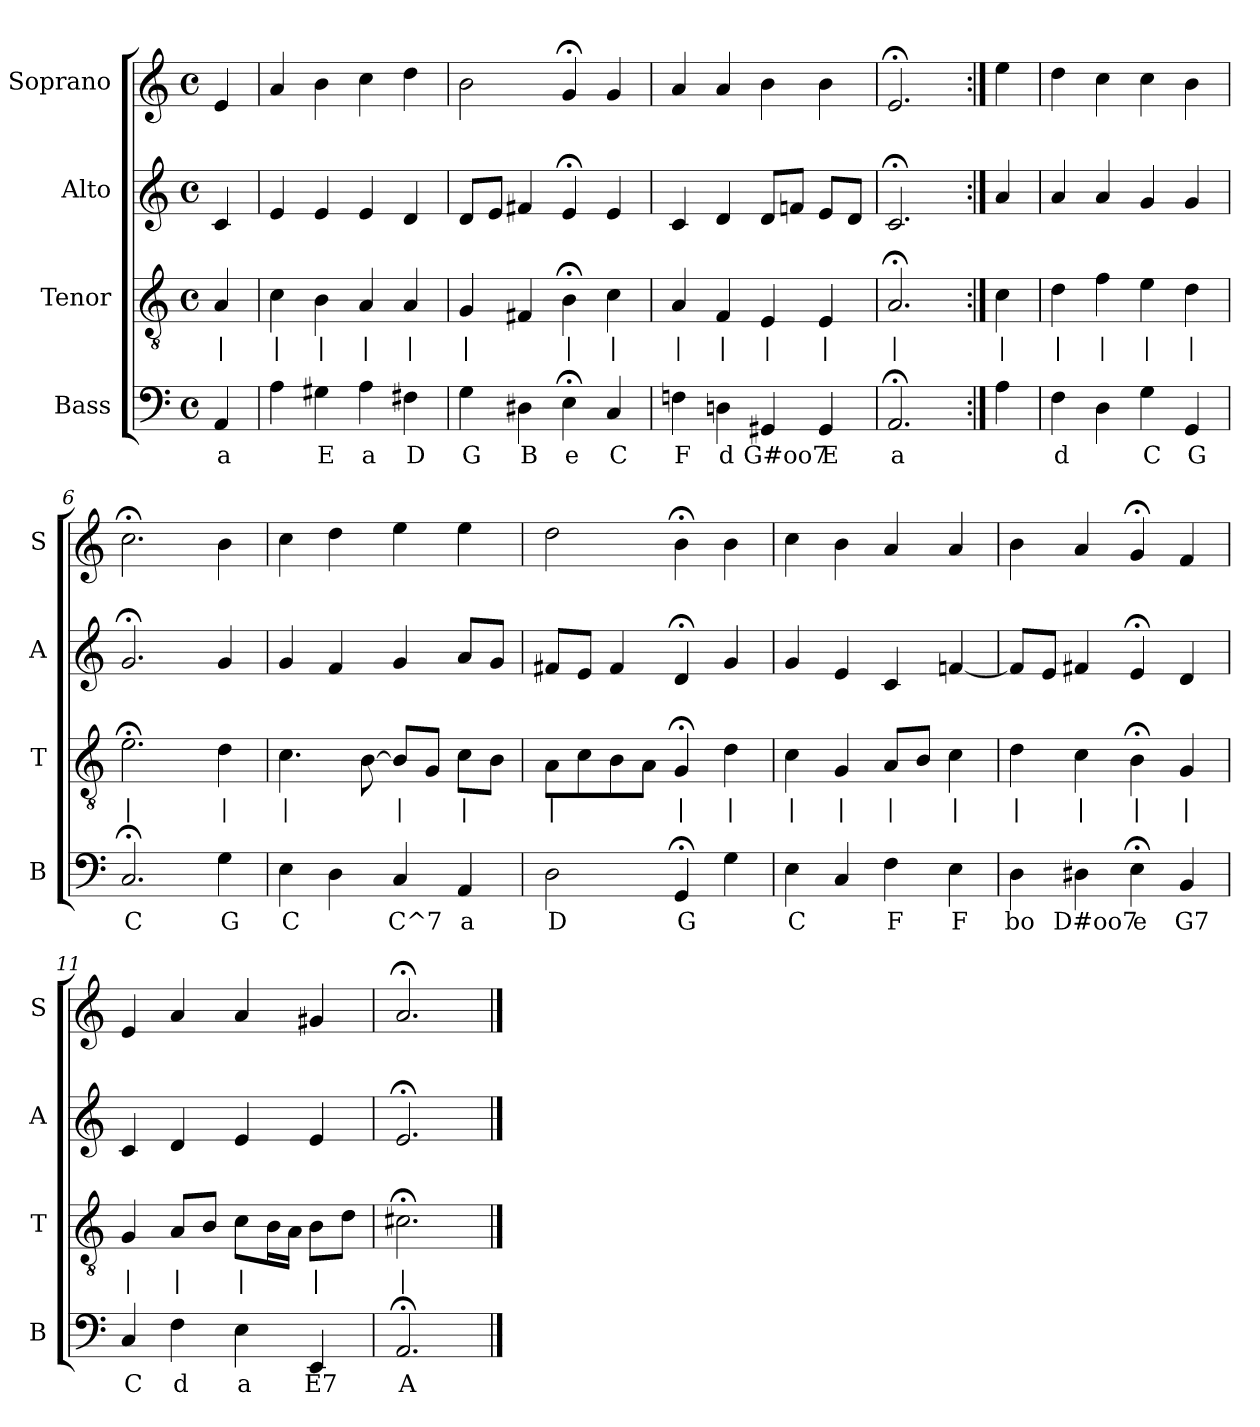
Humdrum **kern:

**kern	**text	**kern	**text	**kern	**kern
*part4	*part4	*part3	*part3	*part2	*part1
*staff4	*staff4	*staff3	*staff3	*staff2	*staff1
*I"Bass	*	*I"Tenor	*	*I"Alto	*I"Soprano
*I'B	*	*I'T	*	*I'A	*I'S
*clefF4	*	*clefGv2	*	*clefG2	*clefG2
*k[]	*	*k[]	*	*k[]	*k[]
*a:	*	*a:	*	*a:	*a:
*M4/4	*	*M4/4	*	*M4/4	*M4/4
*met(c)	*	*met(c)	*	*met(c)	*met(c)
*MM100	*	*MM100	*	*MM100	*MM100
=	=	=	=	=	=
4AA	a	4A	|	4c	4e
=1	=1	=1	=1	=1	=1
4A	.	4c	|	4e	4a
4G#X	E	4B	|	4e	4b
4A	a	4A	|	4e	4cc
4F#X	D	4A	|	4d	4dd
=2	=2	=2	=2	=2	=2
4G	G	4G	|	8dL	2b
.	.	.	.	8eJ	.
4D#X	B	4F#X	.	4f#X	.
4E;<	e	4B;<	|	4e;<	4g;<
4C	C	4c	|	4e	4g
=3	=3	=3	=3	=3	=3
4Fn	F	4A	|	4c	4a
4Dn	d	4F	|	4d	4a
4GG#X	G#oo7	4E	|	8dL	4b
.	.	.	.	8fnJ	.
4GG#	E	4E	|	8eL	4b
.	.	.	.	8dJ	.
=4	=4	=4	=4	=4	=4
2.AA;<	a	2.A;<	|	2.c;<	2.e;<
=:|!	=:|!	=:|!	=:|!	=:|!	=:|!
4A	.	4c	|	4a	4ee
=5	=5	=5	=5	=5	=5
4F	d	4d	|	4a	4dd
4D	.	4f	|	4a	4cc
4G	C	4e	|	4g	4cc
4GG	G	4d	|	4g	4b
=6	=6	=6	=6	=6	=6
2.C;<	C	2.e;<	|	2.g;<	2.cc;<
4G	G	4d	|	4g	4b
=7	=7	=7	=7	=7	=7
4E	C	4.c	|	4g	4cc
4D	.	.	.	4f	4dd
.	.	[8B	.	.	.
4C	C^7	8BL]	|	4g	4ee
.	.	8GJ	.	.	.
4AA	a	8cL	|	8aL	4ee
.	.	8BJ	.	8gJ	.
=8	=8	=8	=8	=8	=8
2D	D	8AL	|	8f#XL	2dd
.	.	8c	.	8eJ	.
.	.	8B	.	4f#	.
.	.	8AJ	.	.	.
4GG;<	G	4G;<	|	4d;<	4b;<
4G	.	4d	|	4g	4b
=9	=9	=9	=9	=9	=9
4E	C	4c	|	4g	4cc
4C	.	4G	|	4e	4b
4F	F	8AL	|	4c	4a
.	.	8BJ	.	.	.
4E	F	4c	|	[4fn	4a
=10	=10	=10	=10	=10	=10
4D	bo	4d	|	8fL]	4b
.	.	.	.	8eJ	.
4D#X	D#oo7	4c	|	4f#X	4a
4E;<	e	4B;<	|	4e;<	4g;<
4BB	G7	4G	|	4d	4f
=11	=11	=11	=11	=11	=11
4C	C	4G	|	4c	4e
4F	d	8AL	|	4d	4a
.	.	8BJ	.	.	.
4E	a	8cL	|	4e	4a
.	.	16BL	.	.	.
.	.	16AJJ	.	.	.
4EE	E7	8BL	|	4e	4g#X
.	.	8dJ	.	.	.
=12	=12	=12	=12	=12	=12
2.AA;<	A	2.c#X;<	|	2.e;<	2.a;<
==	==	==	==	==	==
*-	*-	*-	*-	*-	*-
